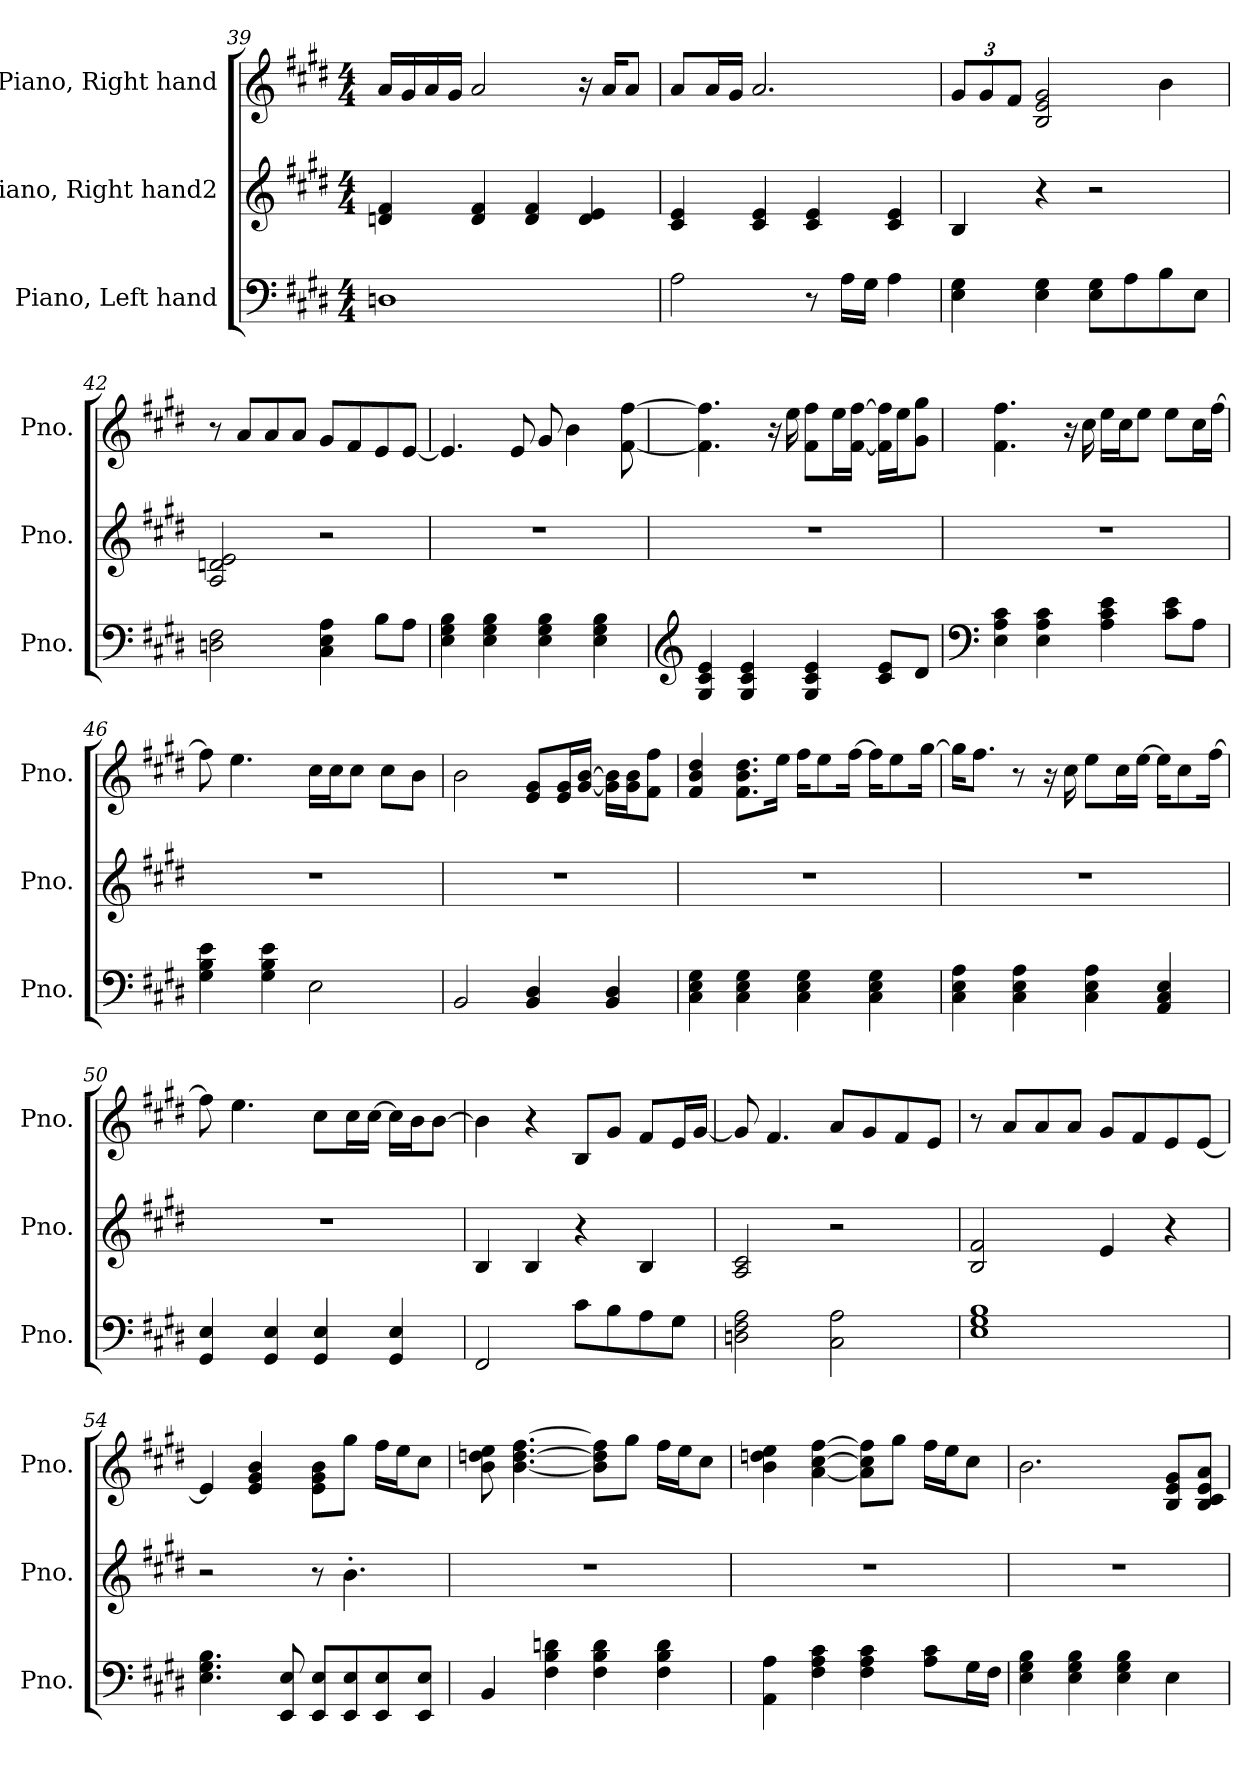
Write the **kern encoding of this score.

**kern	**kern	**kern
*part3	*part2	*part1
*staff3	*staff2	*staff1
*I"Piano, Left hand	*I"Piano, Right hand2	*I"Piano, Right hand
*I'Pno.	*I'Pno.	*I'Pno.
!!LO:LB:g=z
*clefF4	*clefG2	*clefG2
*k[f#c#g#d#]	*k[f#c#g#d#]	*k[f#c#g#d#]
*M4/4	*M4/4	*M4/4
=39	=39	=39
1Dn	4dn/ 4f#/	16a/LL
.	.	16g#/
.	.	16a/
.	.	16g#/JJ
.	4d/ 4f#/	2a/
.	4d/ 4f#/	.
.	4d/ 4e/	16r
.	.	16a/KL
.	.	8a/J
=40	=40	=40
2A\	4c#/ 4e/	8a/L
.	.	16a/L
.	.	16g#/JJ
.	4c#/ 4e/	2.a/
8r	4c#/ 4e/	.
16A\LL	.	.
16G#\JJ	.	.
4A\	4c#/ 4e/	.
=41	=41	=41
*	*	*Xbrackettup
4E\ 4G#\	4B/	12g#/L
.	.	12g#/
.	.	12f#/J
4E\ 4G#\	4r	2B/ 2e/ 2g#/
8E\ 8G#\L	2r	.
8A\	.	.
8B\	.	4b\
8E\J	.	.
=42	=42	=42
2Dn\ 2F#\	2A/ 2dn/ 2e/	8r
.	.	8a/L
.	.	8a/
.	.	8a/J
4C#\ 4E\ 4A\	2r	8g#/L
.	.	8f#/
8B\L	.	8e/
8A\J	.	[8e/J
!!LO:LB:g=z
=43	=43	=43
4E\ 4G#\ 4B\	1r	4.e/]
4E\ 4G#\ 4B\	.	.
.	.	8e/
4E\ 4G#\ 4B\	.	8g#/
.	.	4b\
4E\ 4G#\ 4B\	.	.
.	.	[8f#\ [8ff#\
=44	=44	=44
*clefG2	*	*
4G#/ 4c#/ 4e/	1r	4.f#\] 4.ff#\]
4G#/ 4c#/ 4e/	.	.
.	.	16r
.	.	16ee\
4G#/ 4c#/ 4e/	.	8f#\ 8ff#\L
.	.	16ee\L
.	.	[16f#\ [16ff#\JJ
8c#/ 8e/L	.	16f#\] 16ff#\]LL
.	.	16ee\J
8d#/J	.	8g#\ 8gg#\J
=45	=45	=45
*clefF4	*	*
4E\ 4A\ 4c#\	1r	4.f#\ 4.ff#\
4E\ 4A\ 4c#\	.	.
.	.	16r
.	.	16cc#\
4A\ 4c#\ 4e\	.	16ee\LL
.	.	16cc#\J
.	.	8ee\J
8c#\ 8e\L	.	8ee\L
8A\J	.	16cc#\L
.	.	[16ff#\JJ
=46	=46	=46
4G#\ 4B\ 4e\	1r	8ff#\]
.	.	4.ee\
4G#\ 4B\ 4e\	.	.
2E\	.	16cc#\LL
.	.	16cc#\J
.	.	8cc#\J
.	.	8cc#\L
.	.	8b\J
!!LO:LB:g=z
=47	=47	=47
2BB/	1r	2b\
4BB/ 4D#/	.	8e/ 8g#/L
.	.	16e/ 16g#/L
.	.	[16g#/ [16b/JJ
4BB/ 4D#/	.	16g#\] 16b\]LL
.	.	16g#\ 16b\J
.	.	8f#\ 8ff#\J
=48	=48	=48
4C#\ 4E\ 4G#\	1r	4f#/ 4b/ 4dd#/
4C#\ 4E\ 4G#\	.	8.f#\ 8.b\ 8.dd#\L
.	.	16ee\Jk
4C#\ 4E\ 4G#\	.	16ff#\KL
.	.	8ee\
.	.	[16ff#\Jk
4C#\ 4E\ 4G#\	.	16ff#\KL]
.	.	8ee\
.	.	[16gg#\Jk
=49	=49	=49
4C#\ 4E\ 4A\	1r	16gg#\KL]
.	.	8.ff#\J
4C#\ 4E\ 4A\	.	8r
.	.	16r
.	.	16cc#\
4C#\ 4E\ 4A\	.	8ee\L
.	.	16cc#\L
.	.	[16ee\JJ
4AA/ 4C#/ 4E/	.	16ee\KL]
.	.	8cc#\
.	.	[16ff#\Jk
=50	=50	=50
4GG#/ 4E/	1r	8ff#\]
.	.	4.ee\
4GG#/ 4E/	.	.
4GG#/ 4E/	.	8cc#\L
.	.	16cc#\L
.	.	[16cc#\JJ
4GG#/ 4E/	.	16cc#\LL]
.	.	16b\J
.	.	[8b\J
!!LO:PB:g=z
=51	=51	=51
2FF#/	4B/	4b\]
.	4B/	4r
8c#\L	4r	8B/L
8B\	.	8g#/J
8A\	4B/	8f#/L
8G#\J	.	16e/L
.	.	[16g#/JJ
=52	=52	=52
2Dn\ 2F#\ 2A\	2A/ 2c#/	8g#/]
.	.	4.f#/
2C#\ 2A\	2r	8a/L
.	.	8g#/
.	.	8f#/
.	.	8e/J
=53	=53	=53
1E 1G# 1B	2B/ 2f#/	8r
.	.	8a/L
.	.	8a/
.	.	8a/J
.	4e/	8g#/L
.	.	8f#/
.	4r	8e/
.	.	[8e/J
=54	=54	=54
4.E\ 4.G#\ 4.B\	2r	4e/]
.	.	4e/ 4g#/ 4b/
8EE/ 8E/	.	.
8EE/ 8E/L	8r	8e\ 8g#\ 8b\L
8EE/ 8E/	4.b'\	8gg#\J
8EE/ 8E/	.	16ff#\LL
.	.	16ee\J
8EE/ 8E/J	.	8cc#\J
!!LO:LB:g=z
=55	=55	=55
4BB/	1r	8b\ 8ddn\ 8ee\
.	.	[4.b\ [4.dd\ [4.ff#\
4F#\ 4B\ 4dn\	.	.
4F#\ 4B\ 4d\	.	8b\] 8dd\] 8ff#\]L
.	.	8gg#\J
4F#\ 4B\ 4d\	.	16ff#\LL
.	.	16ee\J
.	.	8cc#\J
=56	=56	=56
4AA\ 4A\	1r	4b\ 4ddn\ 4ee\
4F#\ 4A\ 4c#\	.	[4a\ [4cc#\ [4ff#\
4F#\ 4A\ 4c#\	.	8a\] 8cc#\] 8ff#\]L
.	.	8gg#\J
8A\ 8c#\L	.	16ff#\LL
.	.	16ee\J
16G#\L	.	8cc#\J
16F#\JJ	.	.
=57	=57	=57
4E\ 4G#\ 4B\	1r	2.b\
4E\ 4G#\ 4B\	.	.
4E\ 4G#\ 4B\	.	.
4E\	.	8B/ 8e/ 8g#/L
.	.	8B/ 8c#/ 8e/ 8a/J
=	=	=
*-	*-	*-
